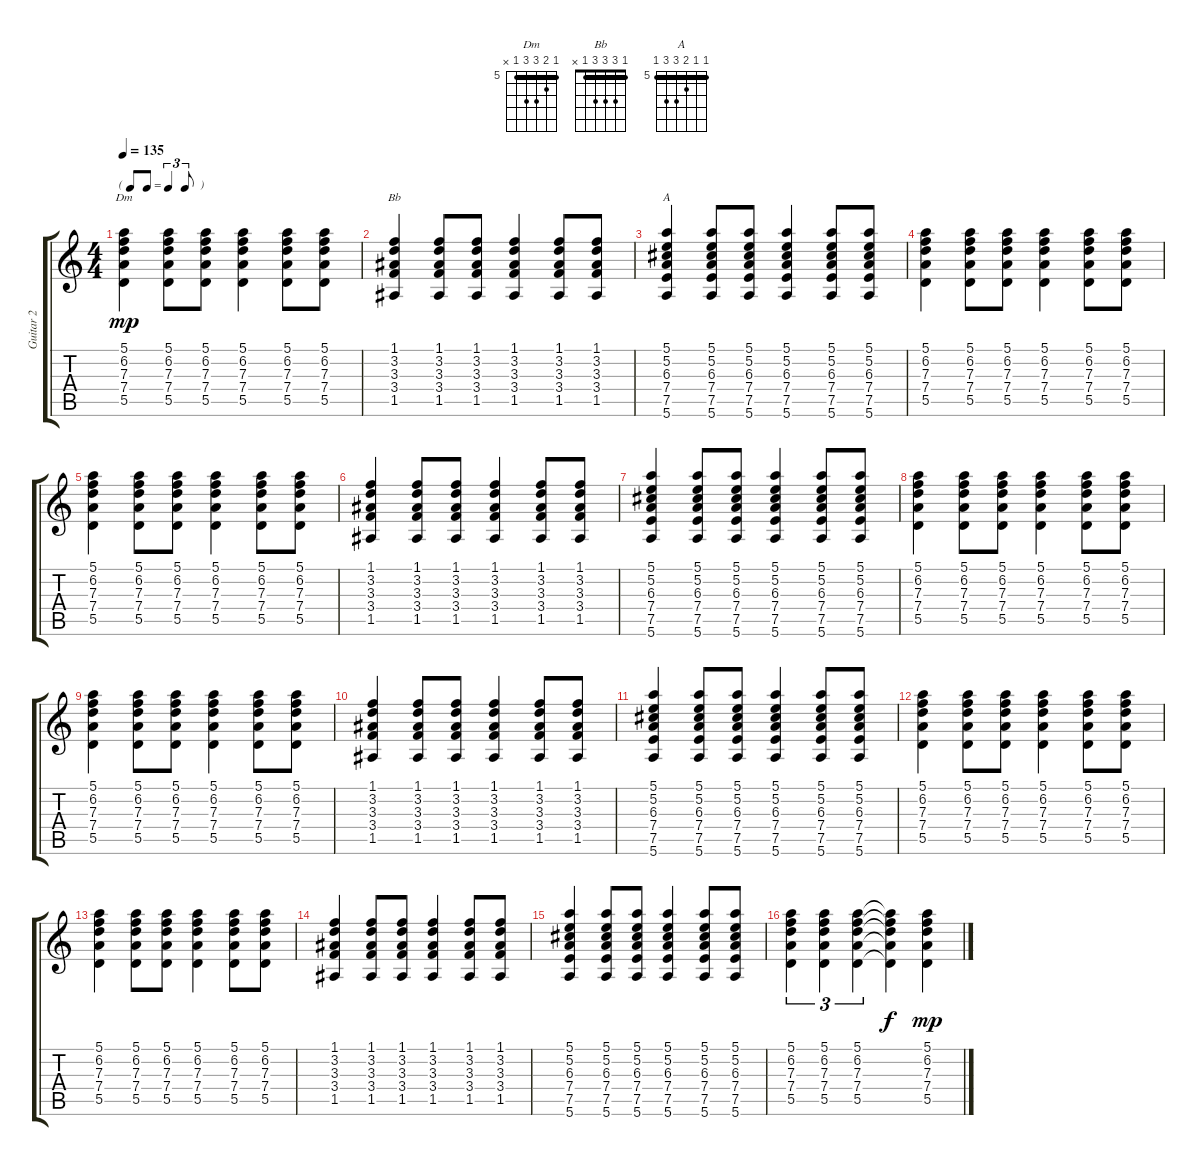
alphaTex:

\track ("Guitar 2" "Guitar 2") {instrument overdrivenguitar}
\staff {score tabs}
\tuning (E4 B3 G3 D3 A2 E2) {hide}
\chord ("Dm" 5 6 7 7 5 x) {firstfret 5 barre 5}
\chord ("Bb" 1 3 3 3 1 x) {barre 1}
\chord ("A" 5 5 6 7 7 5) {firstfret 5 barre 5}
\ts (4 4)
\tf triplet8th
\tempo 135
\clef g2
\ks c
(5.1 6.2 7.3 7.4 5.5).4{ch "Dm" dy mp} (5.1 6.2 7.3 7.4 5.5).8 (5.1 6.2 7.3 7.4 5.5).8 (5.1 6.2 7.3 7.4 5.5).4 (5.1 6.2 7.3 7.4 5.5).8 (5.1 6.2 7.3 7.4 5.5).8 |
(1.1 3.2 3.3 3.4 1.5).4{ch "Bb"} (1.1 3.2 3.3 3.4 1.5).8 (1.1 3.2 3.3 3.4 1.5).8 (1.1 3.2 3.3 3.4 1.5).4 (1.1 3.2 3.3 3.4 1.5).8 (1.1 3.2 3.3 3.4 1.5).8 |
(5.1 5.2 6.3 7.4 7.5 5.6).4{ch "A"} (5.1 5.2 6.3 7.4 7.5 5.6).8 (5.1 5.2 6.3 7.4 7.5 5.6).8 (5.1 5.2 6.3 7.4 7.5 5.6).4 (5.1 5.2 6.3 7.4 7.5 5.6).8 (5.1 5.2 6.3 7.4 7.5 5.6).8 |
(5.1 6.2 7.3 7.4 5.5).4 (5.1 6.2 7.3 7.4 5.5).8 (5.1 6.2 7.3 7.4 5.5).8 (5.1 6.2 7.3 7.4 5.5).4 (5.1 6.2 7.3 7.4 5.5).8 (5.1 6.2 7.3 7.4 5.5).8 |
(5.1 6.2 7.3 7.4 5.5).4 (5.1 6.2 7.3 7.4 5.5).8 (5.1 6.2 7.3 7.4 5.5).8 (5.1 6.2 7.3 7.4 5.5).4 (5.1 6.2 7.3 7.4 5.5).8 (5.1 6.2 7.3 7.4 5.5).8 |
(1.1 3.2 3.3 3.4 1.5).4 (1.1 3.2 3.3 3.4 1.5).8 (1.1 3.2 3.3 3.4 1.5).8 (1.1 3.2 3.3 3.4 1.5).4 (1.1 3.2 3.3 3.4 1.5).8 (1.1 3.2 3.3 3.4 1.5).8 |
(5.1 5.2 6.3 7.4 7.5 5.6).4 (5.1 5.2 6.3 7.4 7.5 5.6).8 (5.1 5.2 6.3 7.4 7.5 5.6).8 (5.1 5.2 6.3 7.4 7.5 5.6).4 (5.1 5.2 6.3 7.4 7.5 5.6).8 (5.1 5.2 6.3 7.4 7.5 5.6).8 |
(5.1 6.2 7.3 7.4 5.5).4 (5.1 6.2 7.3 7.4 5.5).8 (5.1 6.2 7.3 7.4 5.5).8 (5.1 6.2 7.3 7.4 5.5).4 (5.1 6.2 7.3 7.4 5.5).8 (5.1 6.2 7.3 7.4 5.5).8 |
(5.1 6.2 7.3 7.4 5.5).4 (5.1 6.2 7.3 7.4 5.5).8 (5.1 6.2 7.3 7.4 5.5).8 (5.1 6.2 7.3 7.4 5.5).4 (5.1 6.2 7.3 7.4 5.5).8 (5.1 6.2 7.3 7.4 5.5).8 |
(1.1 3.2 3.3 3.4 1.5).4 (1.1 3.2 3.3 3.4 1.5).8 (1.1 3.2 3.3 3.4 1.5).8 (1.1 3.2 3.3 3.4 1.5).4 (1.1 3.2 3.3 3.4 1.5).8 (1.1 3.2 3.3 3.4 1.5).8 |
(5.1 5.2 6.3 7.4 7.5 5.6).4 (5.1 5.2 6.3 7.4 7.5 5.6).8 (5.1 5.2 6.3 7.4 7.5 5.6).8 (5.1 5.2 6.3 7.4 7.5 5.6).4 (5.1 5.2 6.3 7.4 7.5 5.6).8 (5.1 5.2 6.3 7.4 7.5 5.6).8 |
(5.1 6.2 7.3 7.4 5.5).4 (5.1 6.2 7.3 7.4 5.5).8 (5.1 6.2 7.3 7.4 5.5).8 (5.1 6.2 7.3 7.4 5.5).4 (5.1 6.2 7.3 7.4 5.5).8 (5.1 6.2 7.3 7.4 5.5).8 |
(5.1 6.2 7.3 7.4 5.5).4 (5.1 6.2 7.3 7.4 5.5).8 (5.1 6.2 7.3 7.4 5.5).8 (5.1 6.2 7.3 7.4 5.5).4 (5.1 6.2 7.3 7.4 5.5).8 (5.1 6.2 7.3 7.4 5.5).8 |
(1.1 3.2 3.3 3.4 1.5).4 (1.1 3.2 3.3 3.4 1.5).8 (1.1 3.2 3.3 3.4 1.5).8 (1.1 3.2 3.3 3.4 1.5).4 (1.1 3.2 3.3 3.4 1.5).8 (1.1 3.2 3.3 3.4 1.5).8 |
(5.1 5.2 6.3 7.4 7.5 5.6).4 (5.1 5.2 6.3 7.4 7.5 5.6).8 (5.1 5.2 6.3 7.4 7.5 5.6).8 (5.1 5.2 6.3 7.4 7.5 5.6).4 (5.1 5.2 6.3 7.4 7.5 5.6).8 (5.1 5.2 6.3 7.4 7.5 5.6).8 |
(5.1 6.2 7.3 7.4 5.5).4{tu (3 2) txt ""} (5.1 6.2 7.3 7.4 5.5).4{tu (3 2)} (5.1 6.2 7.3 7.4 5.5).4{tu (3 2)} (5.1{t} 6.2{t} 7.3{t} 7.4{t} 5.5{t}).4{dy f} (5.1 6.2 7.3 7.4 5.5).4{dy mp}
